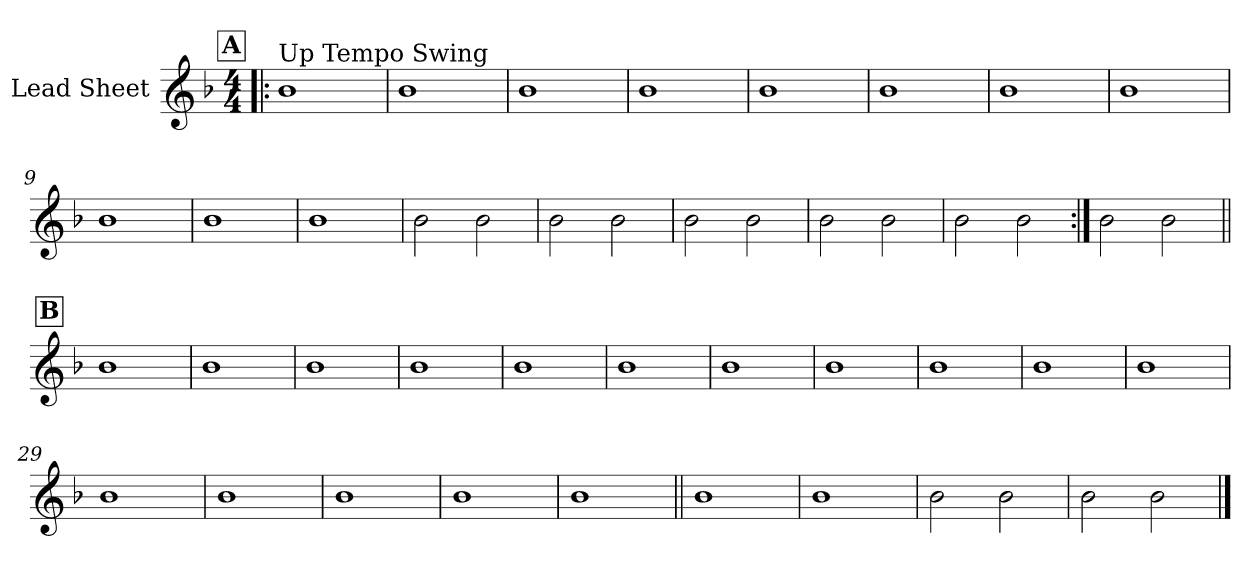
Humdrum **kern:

**kern
*part1
*staff1
*I"Lead Sheet
*clefG2
*k[b-]
*F:
*M4/4
!!LO:REH:place=s1:a:fs=14:t=A
=1!|:
!LO:TX:a:t=Up Tempo Swing
1b-
=2
1b-
=3
1b-
=4
1b-
!!LO:LB:g=z
=5
1b-
=6
1b-
=7
1b-
=8
1b-
!!LO:LB:g=z
=9
1b-
=10
1b-
=11
1b-
=12
2b-\
2b-\
!!LO:LB:g=z
=13
2b-\
2b-\
=14
2b-\
2b-\
=15
2b-\
2b-\
=16
2b-\
2b-\
!!LO:LB:g=z
=17:|!
2b-\
2b-\
!!LO:LB:g=z
!!LO:REH:place=s1:a:fs=14:t=B
=18||
1b-
=19
1b-
=20
1b-
=21
1b-
!!LO:LB:g=z
=22
1b-
=23
1b-
=24
1b-
=25
1b-
!!LO:LB:g=z
=26
1b-
=27
1b-
=28
1b-
=29
1b-
!!LO:LB:g=z
=30
1b-
=31
1b-
=32
1b-
=33
1b-
!!LO:LB:g=z
=34||
1b-
=35
1b-
=36
2b-\
2b-\
=37
2b-\
2b-\
==
*-
